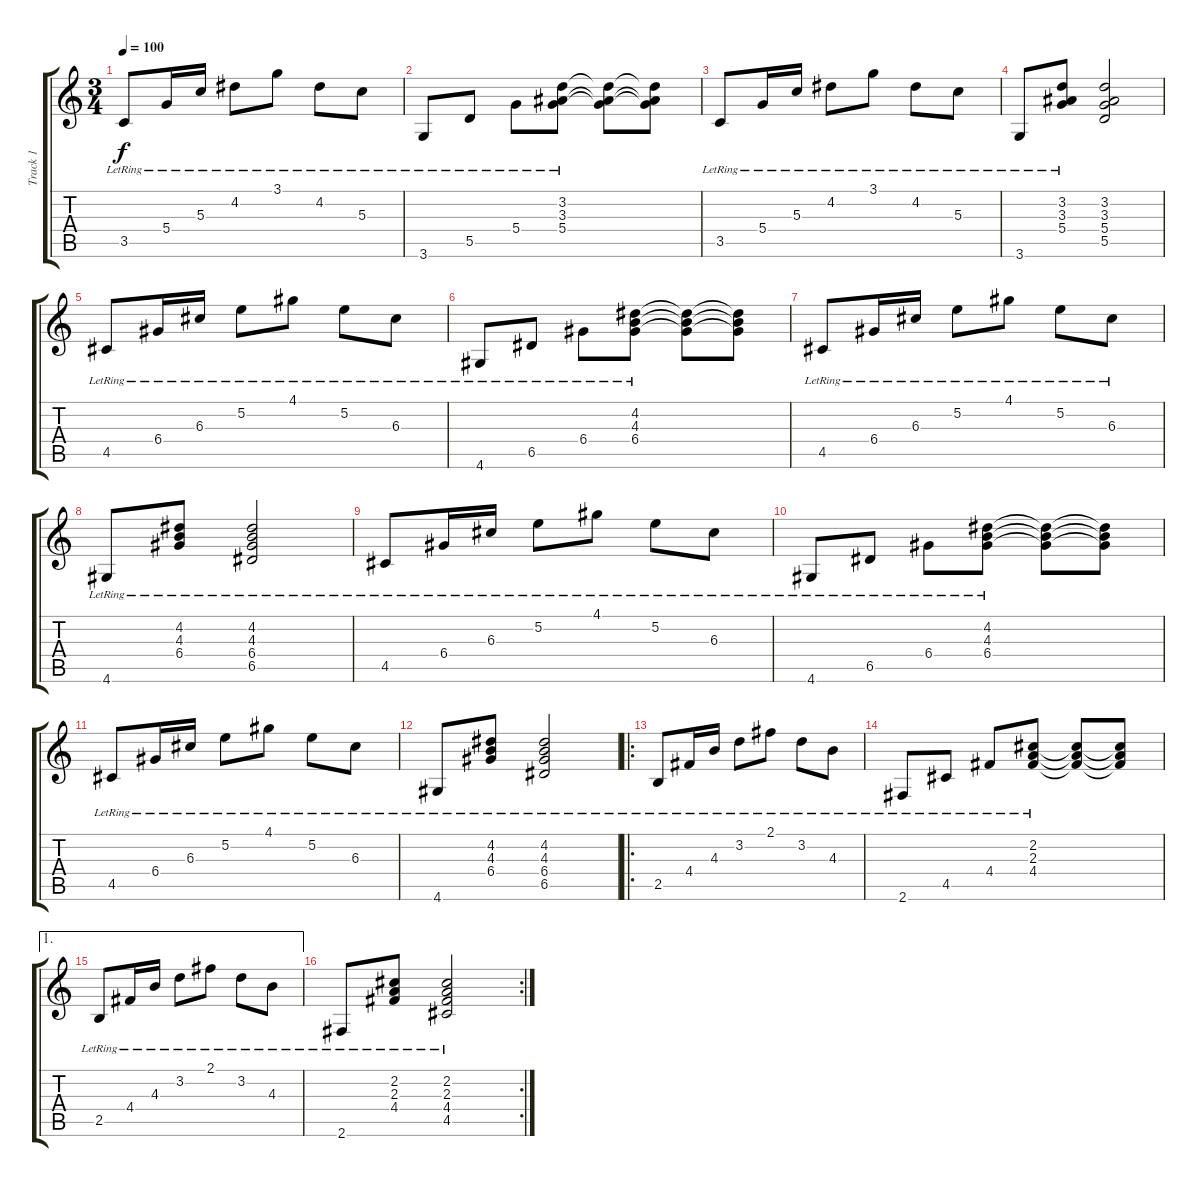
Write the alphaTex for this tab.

\track ("Track 1" "Track 1") {instrument acousticguitarnylon}
\staff {score tabs}
\tuning (E4 B3 G3 D3 A2 E2) {hide}
\ts (3 4)
\tempo 100
\clef g2
\ks c
3.5{lr}.8{dy f} 5.4{lr}.16 5.3{lr}.16 4.2{lr}.8 3.1{lr}.8 4.2{lr}.8 5.3{lr}.8 |
3.6{lr}.8 5.5{lr}.8 5.4{lr}.8 (3.2{lr} 3.3{lr} 5.4{lr}).8 (3.2{t} 3.3{t} 5.4{t}).8 (3.2{t} 3.3{t} 5.4{t}).8 |
3.5{lr}.8 5.4{lr}.16 5.3{lr}.16 4.2{lr}.8 3.1{lr}.8 4.2{lr}.8 5.3{lr}.8 |
3.6{lr}.8 (3.2{lr} 3.3{lr} 5.4{lr}).8 (3.2 3.3 5.4 5.5).2 |
4.5{lr}.8 6.4{lr}.16 6.3{lr}.16 5.2{lr}.8 4.1{lr}.8 5.2{lr}.8 6.3{lr}.8 |
4.6{lr}.8 6.5{lr}.8 6.4{lr}.8 (4.2{lr} 4.3{lr} 6.4{lr}).8 (4.2{t} 4.3{t} 6.4{t}).8 (4.2{t} 4.3{t} 6.4{t}).8 |
4.5{lr}.8 6.4{lr}.16 6.3{lr}.16 5.2{lr}.8 4.1{lr}.8 5.2{lr}.8 6.3{lr}.8 |
4.6{lr}.8 (4.2{lr} 4.3{lr} 6.4{lr}).8 (4.2 4.3 6.4{lr} 6.5).2 |
4.5{lr}.8 6.4{lr}.16 6.3{lr}.16 5.2{lr}.8 4.1{lr}.8 5.2{lr}.8 6.3{lr}.8 |
4.6{lr}.8 6.5{lr}.8 6.4{lr}.8 (4.2{lr} 4.3{lr} 6.4{lr}).8 (4.2{t} 4.3{t} 6.4{t}).8 (4.2{t} 4.3{t} 6.4{t}).8 |
4.5{lr}.8 6.4{lr}.16 6.3{lr}.16 5.2{lr}.8 4.1{lr}.8 5.2{lr}.8 6.3{lr}.8 |
4.6{lr}.8 (4.2{lr} 4.3{lr} 6.4{lr}).8 (4.2 4.3 6.4{lr} 6.5).2 |
\ro
2.5{lr}.8 4.4{lr}.16 4.3{lr}.16 3.2{lr}.8 2.1{lr}.8 3.2{lr}.8 4.3{lr}.8 |
2.6{lr}.8 4.5{lr}.8 4.4{lr}.8 (2.2{lr} 2.3{lr} 4.4{lr}).8 (2.2{t} 2.3{t} 4.4{t}).8 (2.2{t} 2.3{t} 4.4{t}).8 |
\ae 1
2.5{lr}.8 4.4{lr}.16 4.3{lr}.16 3.2{lr}.8 2.1{lr}.8 3.2{lr}.8 4.3{lr}.8 |
\rc 2
2.6{lr}.8 (2.2{lr} 2.3{lr} 4.4{lr}).8 (2.2 2.3 4.4{lr} 4.5).2
